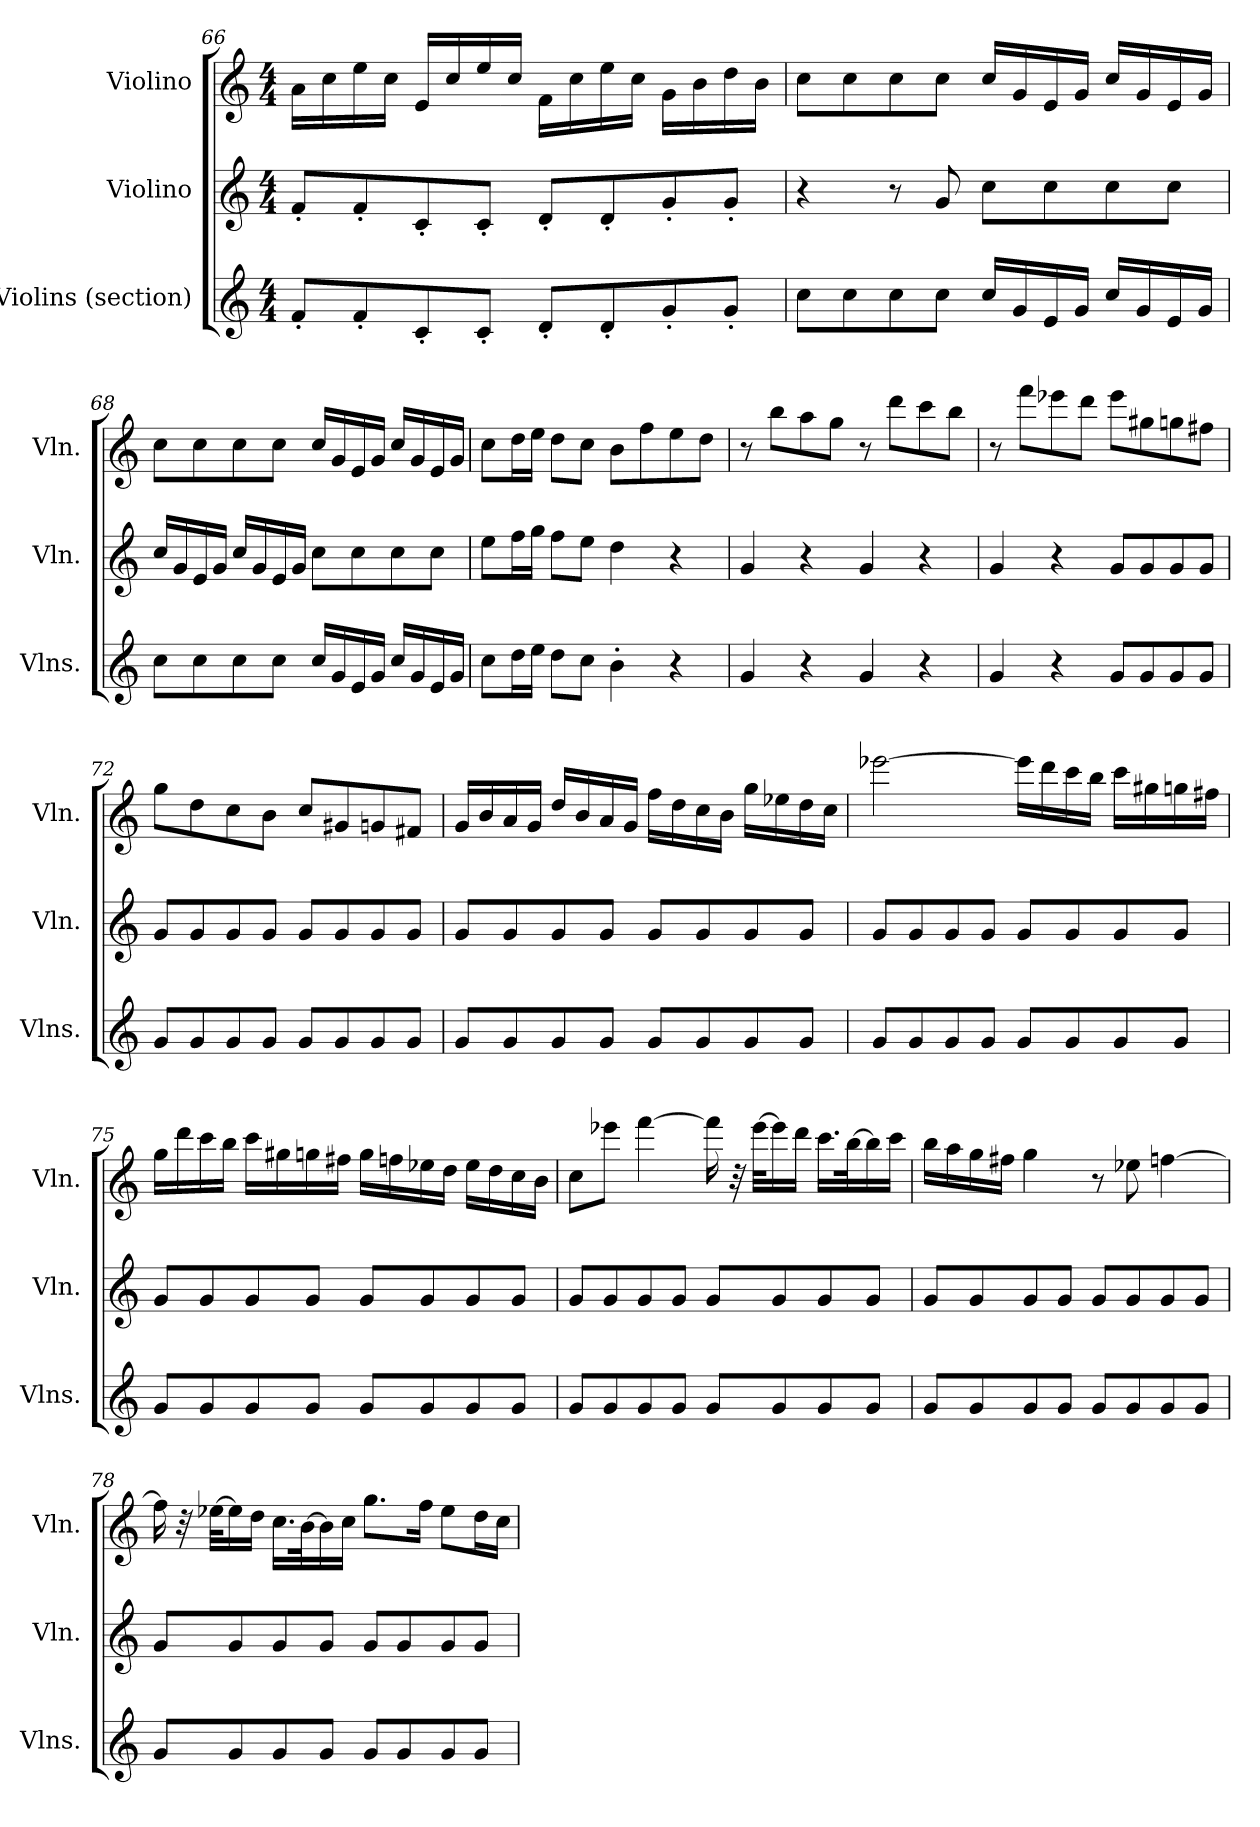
**kern	**kern	**kern
*part3	*part2	*part1
*staff3	*staff2	*staff1
*I"Violins (section)	*I"Violino	*I"Violino
*I'Vlns.	*I'Vln.	*I'Vln.
*clefG2	*clefG2	*clefG2
*k[]	*k[]	*k[]
*M4/4	*M4/4	*M4/4
=66	=66	=66
8f'/L	8f'/L	16a\LL
.	.	16cc\
8f'/	8f'/	16ee\
.	.	16cc\JJ
8c'/	8c'/	16e/LL
.	.	16cc/
8c'/J	8c'/J	16ee/
.	.	16cc/JJ
8d'/L	8d'/L	16f\LL
.	.	16cc\
8d'/	8d'/	16ee\
.	.	16cc\JJ
8g'/	8g'/	16g\LL
.	.	16b\
8g'/J	8g'/J	16dd\
.	.	16b\JJ
!!LO:LB:g=z
=67	=67	=67
8cc\L	4r	8cc\L
8cc\	.	8cc\
8cc\	8r	8cc\
8cc\J	8g/	8cc\J
16cc/LL	8cc\L	16cc/LL
16g/	.	16g/
16e/	8cc\	16e/
16g/JJ	.	16g/JJ
16cc/LL	8cc\	16cc/LL
16g/	.	16g/
16e/	8cc\J	16e/
16g/JJ	.	16g/JJ
=68	=68	=68
8cc\L	16cc/LL	8cc\L
.	16g/	.
8cc\	16e/	8cc\
.	16g/JJ	.
8cc\	16cc/LL	8cc\
.	16g/	.
8cc\J	16e/	8cc\J
.	16g/JJ	.
16cc/LL	8cc\L	16cc/LL
16g/	.	16g/
16e/	8cc\	16e/
16g/JJ	.	16g/JJ
16cc/LL	8cc\	16cc/LL
16g/	.	16g/
16e/	8cc\J	16e/
16g/JJ	.	16g/JJ
=69	=69	=69
8cc\L	8ee\L	8cc\L
16dd\L	16ff\L	16dd\L
16ee\JJ	16gg\JJ	16ee\JJ
8dd\L	8ff\L	8dd\L
8cc\J	8ee\J	8cc\J
4b'\	4dd\	8b\L
.	.	8ff\
4r	4r	8ee\
.	.	8dd\J
!!LO:PB:g=z
=70	=70	=70
4g/	4g/	8r
.	.	8bb\L
4r	4r	8aa\
.	.	8gg\J
4g/	4g/	8r
.	.	8ddd\L
4r	4r	8ccc\
.	.	8bb\J
=71	=71	=71
4g/	4g/	8r
.	.	8fff\L
4r	4r	8eee-X\
.	.	8ddd\J
8g/L	8g/L	8eee-\L
8g/	8g/	8gg#X\
8g/	8g/	8ggn\
8g/J	8g/J	8ff#X\J
=72	=72	=72
8g/L	8g/L	8gg\L
8g/	8g/	8dd\
8g/	8g/	8cc\
8g/J	8g/J	8b\J
8g/L	8g/L	8cc/L
8g/	8g/	8g#X/
8g/	8g/	8gn/
8g/J	8g/J	8f#X/J
!!LO:LB:g=z
=73	=73	=73
8g/L	8g/L	16g/LL
.	.	16b/
8g/	8g/	16a/
.	.	16g/JJ
8g/	8g/	16dd/LL
.	.	16b/
8g/J	8g/J	16a/
.	.	16g/JJ
8g/L	8g/L	16ff\LL
.	.	16dd\
8g/	8g/	16cc\
.	.	16b\JJ
8g/	8g/	16gg\LL
.	.	16ee-X\
8g/J	8g/J	16dd\
.	.	16cc\JJ
=74	=74	=74
8g/L	8g/L	[2eee-X\
8g/	8g/	.
8g/	8g/	.
8g/J	8g/J	.
8g/L	8g/L	16eee-\LL]
.	.	16ddd\
8g/	8g/	16ccc\
.	.	16bb\JJ
8g/	8g/	16ccc\LL
.	.	16gg#X\
8g/J	8g/J	16ggn\
.	.	16ff#X\JJ
!!LO:LB:g=z
=75	=75	=75
8g/L	8g/L	16gg\LL
.	.	16ddd\
8g/	8g/	16ccc\
.	.	16bb\JJ
8g/	8g/	16ccc\LL
.	.	16gg#X\
8g/J	8g/J	16ggn\
.	.	16ff#X\JJ
8g/L	8g/L	16gg\LL
.	.	16ffn\
8g/	8g/	16ee-X\
.	.	16dd\JJ
8g/	8g/	16ee-\LL
.	.	16dd\
8g/J	8g/J	16cc\
.	.	16b\JJ
=76	=76	=76
8g/L	8g/L	8cc\L
8g/	8g/	8eee-X\J
8g/	8g/	[4fff\
8g/J	8g/J	.
8g/L	8g/L	16fff\]
.	.	32r
.	.	[32eee-\KLL
8g/	8g/	16eee-\]
.	.	16ddd\JJ
8g/	8g/	16.ccc\LL
.	.	[32bb\K
8g/J	8g/J	16bb\]
.	.	16ccc\JJ
!!LO:LB:g=z
=77	=77	=77
8g/L	8g/L	16bb\LL
.	.	16aa\
8g/	8g/	16gg\
.	.	16ff#X\JJ
8g/	8g/	4gg\
8g/J	8g/J	.
8g/L	8g/L	8r
8g/	8g/	8ee-X\
8g/	8g/	[4ffn\
8g/J	8g/J	.
=78	=78	=78
8g/L	8g/L	16ff\]
.	.	32r
.	.	[32ee-X\KLL
8g/	8g/	16ee-\]
.	.	16dd\JJ
8g/	8g/	16.cc\LL
.	.	[32b\K
8g/J	8g/J	16b\]
.	.	16cc\JJ
8g/L	8g/L	8.gg\L
8g/	8g/	.
.	.	16ff\Jk
8g/	8g/	8ee-\L
8g/J	8g/J	16dd\L
.	.	16cc\JJ
=	=	=
*-	*-	*-
